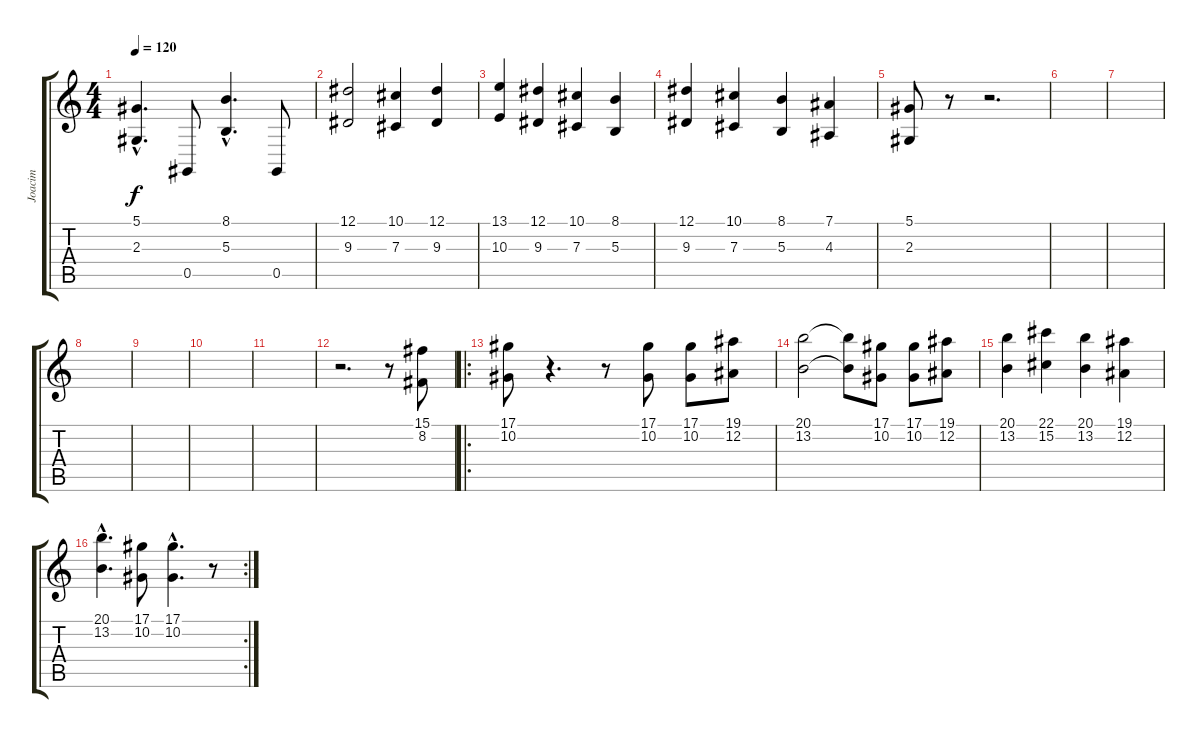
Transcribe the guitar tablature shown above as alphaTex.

\track ("Joacim" "Joacim") {instrument lead1square}
\staff {score tabs}
\tuning (Eb4 Bb3 Gb3 Db3 Ab2 Eb2) {hide}
\ts (4 4)
\tempo 120
\clef g2
\ks c
(5.1{hac} 2.3{hac}).4{d dy f} 0.5.8 (8.1{hac} 5.3{hac}).4{d} 0.5.8 |
(12.1 9.3).2 (10.1 7.3).4 (12.1 9.3).4 |
(13.1 10.3).4 (12.1 9.3).4 (10.1 7.3).4 (8.1 5.3).4 |
(12.1 9.3).4 (10.1 7.3).4 (8.1 5.3).4 (7.1 4.3).4 |
(5.1 2.3).8 r.8 r.2{d} |
|
|
|
|
|
|
r.2{d} r.8 (15.1 8.2).8 |
\ro
(17.1 10.2).8 r.4{d} r.8 (17.1 10.2).8 (17.1 10.2).8 (19.1 12.2).8 |
(20.1 13.2).2 (20.1{t} 13.2{t}).8 (17.1 10.2).8 (17.1 10.2).8 (19.1 12.2).8 |
(20.1 13.2).4 (22.1 15.2).4 (20.1 13.2).4 (19.1 12.2).4 |
\rc 2
(20.1{hac} 13.2{hac}).4{d} (17.1 10.2).8 (17.1{hac} 10.2{hac}).4{d} r.8
